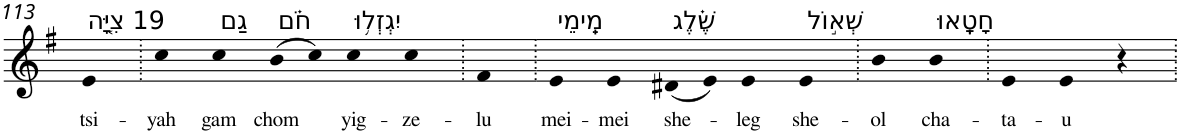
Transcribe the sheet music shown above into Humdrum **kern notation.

**kern	**text
*part1	*part1
*staff1	*staff1
*I"Piano	*
*I'Pno	*
!!LO:PB:g=z
*clefG2	*
*k[f#]	*
*G:	*
=113	=113
!LO:TX:a:t=19 צִיָּ֤ה	!
!	!LO:LY:b
4e	tsi-
=114.	=114.
!	!LO:LY:b
4cc	-yah
!LO:TX:a:t=גַם	!
!	!LO:LY:b
4cc	gam
!LO:TX:a:t=חֹ֗ם	!
!	!LO:LY:b
(8b	chom
8cc)	.
!LO:TX:a:t=יִגְזְל֥וּ	!
!	!LO:LY:b
4cc	yig-
!	!LO:LY:b
4cc	-ze-
=115.	=115.
!	!LO:LY:b
4f#	-lu
=116.	=116.
!LO:TX:a:t=מֵֽימֵי	!
!	!LO:LY:b
4e	mei-
!	!LO:LY:b
4e	-mei
!LO:TX:a:t=שֶׁ֗לֶג	!
!	!LO:LY:b
(8d#X	she-
8e)	.
!	!LO:LY:b
4e	-leg
!LO:TX:a:t=שְׁא֣וֹל	!
!	!LO:LY:b
4e	she-
=117.	=117.
!	!LO:LY:b
4b	-ol
!LO:TX:a:t=חָטָֽאוּ	!
!	!LO:LY:b
4b	cha-
=118.	=118.
!	!LO:LY:b
4e	-ta-
!	!LO:LY:b
4e	-u
4r	.
=.	=.
*-	*-
